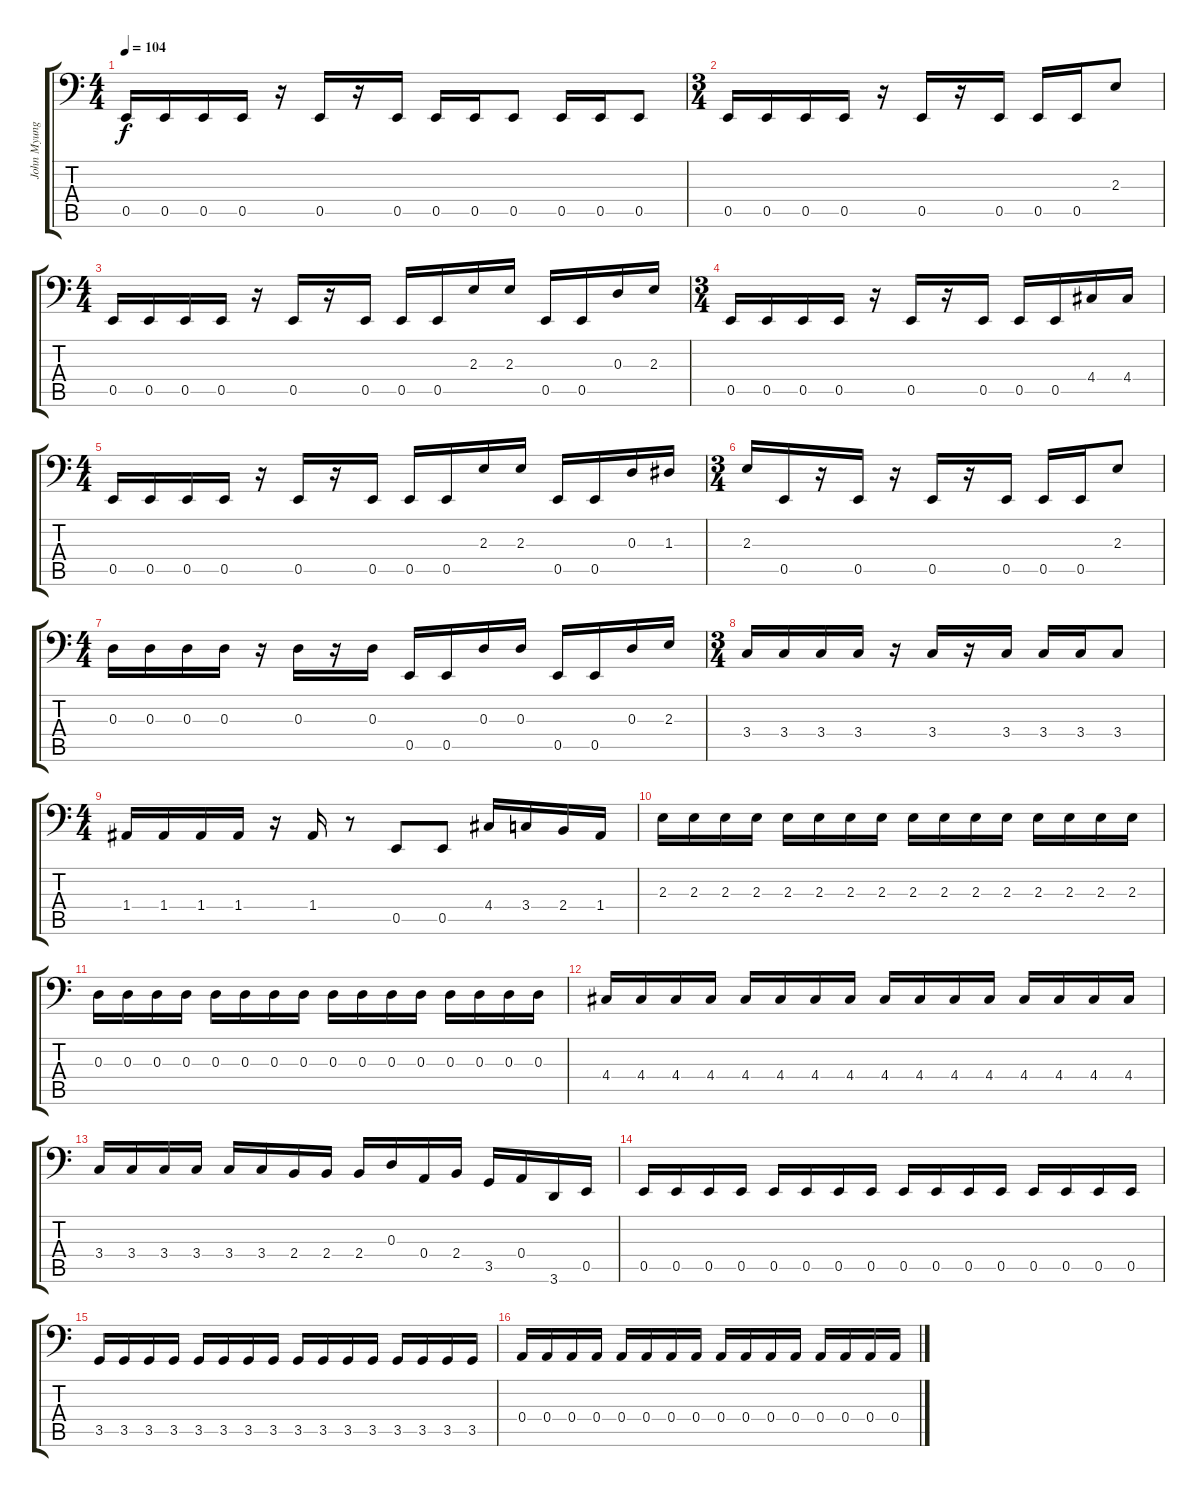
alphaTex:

\track ("John Myung" "John Myung") {instrument electricbassfinger}
\staff {score tabs}
\tuning (C3 G2 D2 A1 E1 B0) {hide}
\ts (4 4)
\tempo 104
\clef f4
\ks c
0.5.16{dy f} 0.5.16 0.5.16 0.5.16 r.16 0.5.16 r.16 0.5.16 0.5.16 0.5.16 0.5.8 0.5.16 0.5.16 0.5.8 |
\ts (3 4)
0.5.16 0.5.16 0.5.16 0.5.16 r.16 0.5.16 r.16 0.5.16 0.5.16 0.5.16 2.3.8 |
\ts (4 4)
0.5.16 0.5.16 0.5.16 0.5.16 r.16 0.5.16 r.16 0.5.16 0.5.16 0.5.16 2.3.16 2.3.16 0.5.16 0.5.16 0.3.16 2.3.16 |
\ts (3 4)
0.5.16 0.5.16 0.5.16 0.5.16 r.16 0.5.16 r.16 0.5.16 0.5.16 0.5.16 4.4.16 4.4.16 |
\ts (4 4)
0.5.16 0.5.16 0.5.16 0.5.16 r.16 0.5.16 r.16 0.5.16 0.5.16 0.5.16 2.3.16 2.3.16 0.5.16 0.5.16 0.3.16 1.3.16 |
\ts (3 4)
2.3.16 0.5.16 r.16 0.5.16 r.16 0.5.16 r.16 0.5.16 0.5.16 0.5.16 2.3.8 |
\ts (4 4)
0.3.16 0.3.16 0.3.16 0.3.16 r.16 0.3.16 r.16 0.3.16 0.5.16 0.5.16 0.3.16 0.3.16 0.5.16 0.5.16 0.3.16 2.3.16 |
\ts (3 4)
3.4.16 3.4.16 3.4.16 3.4.16 r.16 3.4.16 r.16 3.4.16 3.4.16 3.4.16 3.4.8 |
\ts (4 4)
1.4.16 1.4.16 1.4.16 1.4.16 r.16 1.4.16 r.8 0.5.8 0.5.8 4.4.16 3.4.16 2.4.16 1.4.16 |
2.3.16 2.3.16 2.3.16 2.3.16 2.3.16 2.3.16 2.3.16 2.3.16 2.3.16 2.3.16 2.3.16 2.3.16 2.3.16 2.3.16 2.3.16 2.3.16 |
0.3.16 0.3.16 0.3.16 0.3.16 0.3.16 0.3.16 0.3.16 0.3.16 0.3.16 0.3.16 0.3.16 0.3.16 0.3.16 0.3.16 0.3.16 0.3.16 |
4.4.16 4.4.16 4.4.16 4.4.16 4.4.16 4.4.16 4.4.16 4.4.16 4.4.16 4.4.16 4.4.16 4.4.16 4.4.16 4.4.16 4.4.16 4.4.16 |
3.4.16 3.4.16 3.4.16 3.4.16 3.4.16 3.4.16 2.4.16 2.4.16 2.4.16 0.3.16 0.4.16 2.4.16 3.5.16 0.4.16 3.6.16 0.5.16 |
0.5.16 0.5.16 0.5.16 0.5.16 0.5.16 0.5.16 0.5.16 0.5.16 0.5.16 0.5.16 0.5.16 0.5.16 0.5.16 0.5.16 0.5.16 0.5.16 |
3.5.16 3.5.16 3.5.16 3.5.16 3.5.16 3.5.16 3.5.16 3.5.16 3.5.16 3.5.16 3.5.16 3.5.16 3.5.16 3.5.16 3.5.16 3.5.16 |
0.4.16 0.4.16 0.4.16 0.4.16 0.4.16 0.4.16 0.4.16 0.4.16 0.4.16 0.4.16 0.4.16 0.4.16 0.4.16 0.4.16 0.4.16 0.4.16
